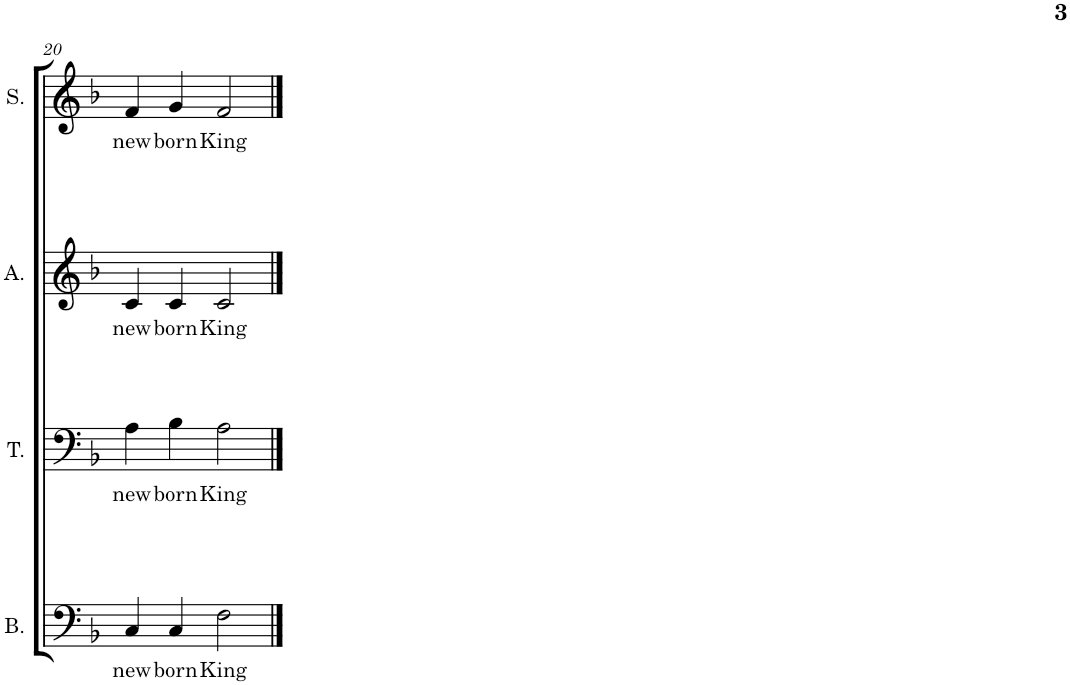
**kern	**text	**kern	**text	**kern	**text	**kern	**text
*part4	*part4	*part3	*part3	*part2	*part2	*part1	*part1
*staff4	*staff4	*staff3	*staff3	*staff2	*staff2	*staff1	*staff1
*I"Bass	*	*I"Tenor	*	*I"Alto	*	*I"Soprano	*
*I'B.	*	*I'T.	*	*I'A.	*	*I'S.	*
!!LO:PB:g=z
*clefF4	*	*clefF4	*	*clefG2	*	*clefG2	*
*k[b-]	*	*k[b-]	*	*k[b-]	*	*k[b-]	*
*M4/4	*	*M4/4	*	*M4/4	*	*M4/4	*
=20	=20	=20	=20	=20	=20	=20	=20
!	!LO:LY:b	!	!LO:LY:b	!	!LO:LY:b	!	!LO:LY:b
4C/	new	4A\	new	4c/	new	4f/	new
!	!LO:LY:b	!	!LO:LY:b	!	!LO:LY:b	!	!LO:LY:b
4C/	born	4B-\	born	4c/	born	4g/	born
!	!LO:LY:b	!	!LO:LY:b	!	!LO:LY:b	!	!LO:LY:b
2F\	King	2A\	King	2c/	King	2f/	King
==	==	==	==	==	==	==	==
*-	*-	*-	*-	*-	*-	*-	*-
